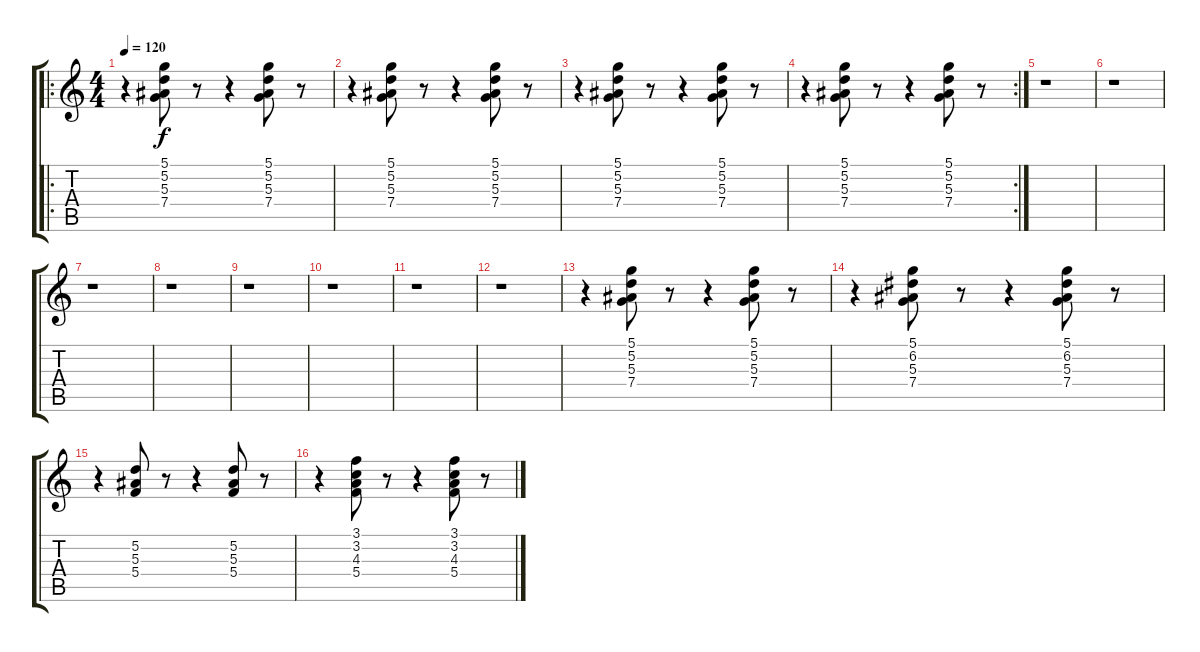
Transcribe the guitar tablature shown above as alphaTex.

\track "" {instrument acousticguitarsteel}
\staff {score tabs}
\tuning (D4 A3 F3 C3 G2 D2) {hide}
\ro
\ts (4 4)
\tempo 120
\clef g2
\ks c
r.4{dy f} (5.1 5.2 5.3 7.4).8 r.8 r.4 (5.1 5.2 5.3 7.4).8 r.8 |
r.4 (5.1 5.2 5.3 7.4).8 r.8 r.4 (5.1 5.2 5.3 7.4).8 r.8 |
r.4 (5.1 5.2 5.3 7.4).8 r.8 r.4 (5.1 5.2 5.3 7.4).8 r.8 |
\rc 2
r.4 (5.1 5.2 5.3 7.4).8 r.8 r.4 (5.1 5.2 5.3 7.4).8 r.8 |
r.1 |
r.1 |
r.1 |
r.1 |
r.1 |
r.1 |
r.1 |
r.1 |
r.4 (5.1 5.2 5.3 7.4).8 r.8 r.4 (5.1 5.2 5.3 7.4).8 r.8 |
r.4 (5.1 6.2 5.3 7.4).8 r.8 r.4 (5.1 6.2 5.3 7.4).8 r.8 |
r.4 (5.2 5.3 5.4).8 r.8 r.4 (5.2 5.3 5.4).8 r.8 |
r.4 (3.1 3.2 4.3 5.4).8 r.8 r.4 (3.1 3.2 4.3 5.4).8 r.8
